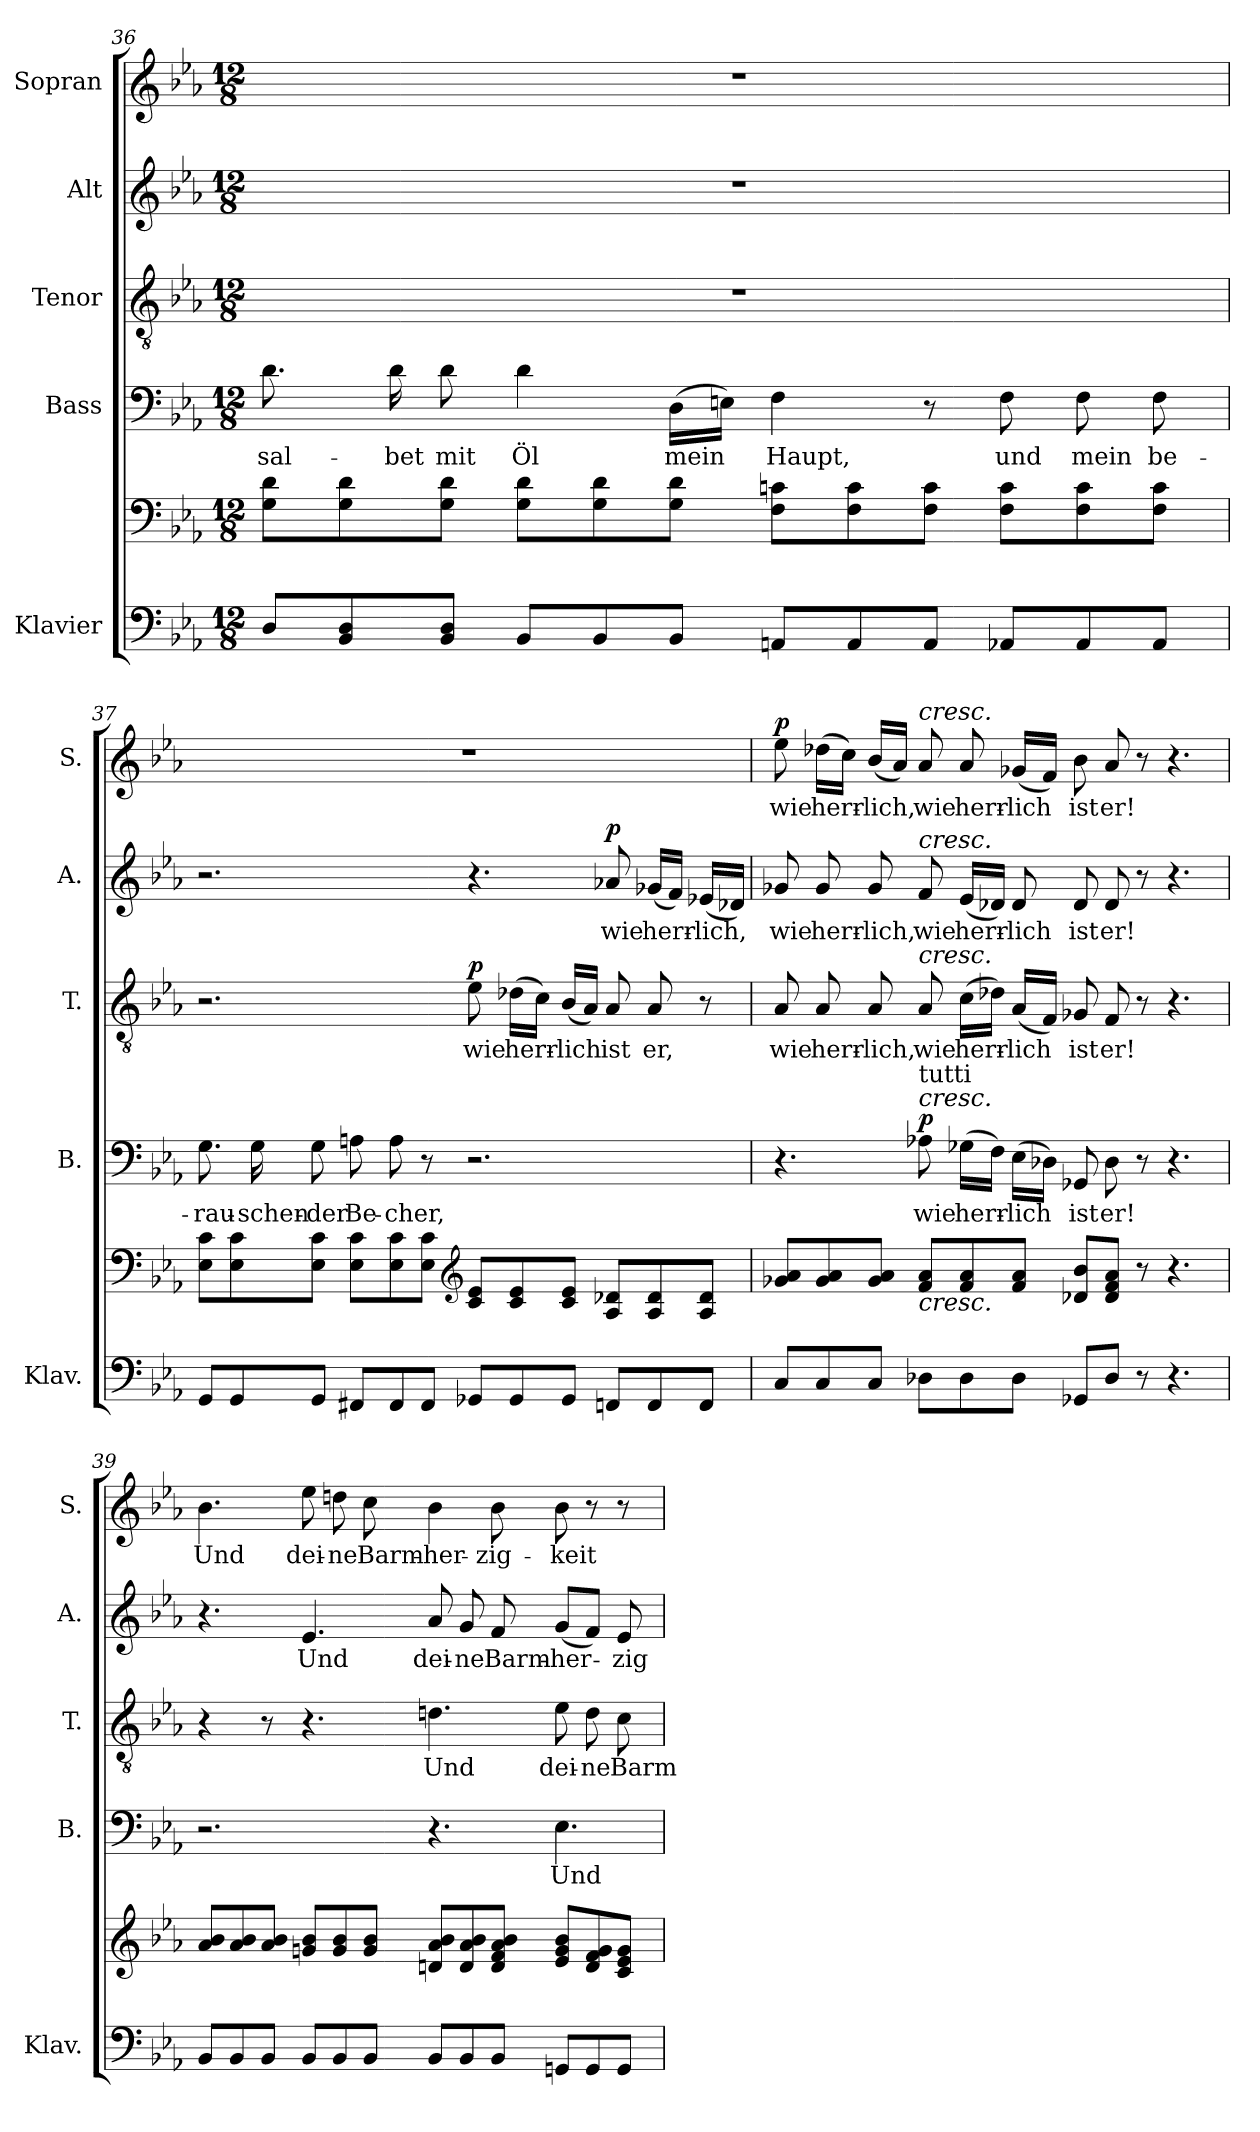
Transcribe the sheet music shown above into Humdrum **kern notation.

**kern	**kern	**kern	**text	**dynam	**kern	**text	**dynam	**kern	**text	**dynam	**kern	**text	**dynam
*part5	*part5	*part4	*part4	*part4	*part3	*part3	*part3	*part2	*part2	*part2	*part1	*part1	*part1
*staff6	*staff5	*staff4	*staff4	*staff4	*staff3	*staff3	*staff3	*staff2	*staff2	*staff2	*staff1	*staff1	*staff1
*I"Klavier	*	*I"Bass	*	*	*I"Tenor	*	*	*I"Alt	*	*	*I"Sopran	*	*
*I'Klav.	*	*I'B.	*	*	*I'T.	*	*	*I'A.	*	*	*I'S.	*	*
!!LO:PB:g=z
*clefF4	*clefF4	*clefF4	*	*	*clefGv2	*	*	*clefG2	*	*	*clefG2	*	*
*	*	*	*	*	*ITrd7c12	*	*	*	*	*	*	*	*
*k[b-e-a-]	*k[b-e-a-]	*k[b-e-a-]	*	*	*k[b-e-a-]	*	*	*k[b-e-a-]	*	*	*k[b-e-a-]	*	*
*E-:	*E-:	*E-:	*	*	*E-:	*	*	*E-:	*	*	*E-:	*	*
*M12/8	*M12/8	*M12/8	*	*	*M12/8	*	*	*M12/8	*	*	*M12/8	*	*
=36	=36	=36	=36	=36	=36	=36	=36	=36	=36	=36	=36	=36	=36
!	!	!	!LO:LY:b:color=#000000	!	!LO:N:vis=1	!	!	!LO:N:vis=1	!	!	!LO:N:vis=1	!	!
8Di/L	8Gi\ 8diL	8.di\	-sal-	.	1.r	.	.	1.r	.	.	1.r	.	.
8BB-i/ 8Di	8Gi\ 8di	.	.	.	.	.	.	.	.	.	.	.	.
!	!	!	!LO:LY:b:color=#000000	!	!	!	!	!	!	!	!	!	!
.	.	16di\	-bet	.	.	.	.	.	.	.	.	.	.
!	!	!	!LO:LY:b:color=#000000	!	!	!	!	!	!	!	!	!	!
8BB-i/ 8DiJ	8Gi\ 8diJ	8di\	mit	.	.	.	.	.	.	.	.	.	.
!	!	!	!LO:LY:b:color=#000000	!	!	!	!	!	!	!	!	!	!
8BB-i/L	8Gi\ 8diL	4di\	Öl	.	.	.	.	.	.	.	.	.	.
8BB-i/	8Gi\ 8di	.	.	.	.	.	.	.	.	.	.	.	.
!	!	!	!LO:LY:b:color=#000000	!	!	!	!	!	!	!	!	!	!
8BB-i/J	8Gi\ 8diJ	(16Di\LL	mein	.	.	.	.	.	.	.	.	.	.
.	.	16Eni\JJ)	.	.	.	.	.	.	.	.	.	.	.
!	!	!	!LO:LY:b:color=#000000	!	!	!	!	!	!	!	!	!	!
8AAni/L	8Fi\ 8cniL	4Fi\	Haupt,	.	.	.	.	.	.	.	.	.	.
8AAi/	8Fi\ 8ci	.	.	.	.	.	.	.	.	.	.	.	.
8AAi/J	8Fi\ 8ciJ	8r	.	.	.	.	.	.	.	.	.	.	.
!	!	!	!LO:LY:b:color=#000000	!	!	!	!	!	!	!	!	!	!
8AA-Xi/L	8Fi\ 8ciL	8Fi\	und	.	.	.	.	.	.	.	.	.	.
!	!	!	!LO:LY:b:color=#000000	!	!	!	!	!	!	!	!	!	!
8AA-i/	8Fi\ 8ci	8Fi\	mein	.	.	.	.	.	.	.	.	.	.
!	!	!	!LO:LY:b:color=#000000	!	!	!	!	!	!	!	!	!	!
8AA-i/J	8Fi\ 8ciJ	8Fi\	be-	.	.	.	.	.	.	.	.	.	.
=37	=37	=37	=37	=37	=37	=37	=37	=37	=37	=37	=37	=37	=37
!	!	!	!LO:LY:b:color=#000000	!	!	!	!	!	!	!	!LO:N:vis=1	!	!
8GGi/L	8E-i\ 8ciL	8.Gi\	-rau-	.	2.r	.	.	2.r	.	.	1.r	.	.
8GGi/	8E-i\ 8ci	.	.	.	.	.	.	.	.	.	.	.	.
!	!	!	!LO:LY:b:color=#000000	!	!	!	!	!	!	!	!	!	!
.	.	16Gi\	-schen-	.	.	.	.	.	.	.	.	.	.
!	!	!	!LO:LY:b:color=#000000	!	!	!	!	!	!	!	!	!	!
8GGi/J	8E-i\ 8ciJ	8Gi\	-der	.	.	.	.	.	.	.	.	.	.
!	!	!	!LO:LY:b:color=#000000	!	!	!	!	!	!	!	!	!	!
8FF#Xi/L	8E-i\ 8ciL	8Ani\	Be-	.	.	.	.	.	.	.	.	.	.
!	!	!	!LO:LY:b:color=#000000	!	!	!	!	!	!	!	!	!	!
8FF#i/	8E-i\ 8ci	8Ai\	-cher,	.	.	.	.	.	.	.	.	.	.
8FF#i/J	8E-i\ 8ciJ	8r	.	.	.	.	.	.	.	.	.	.	.
*	*clefG2	*	*	*	*	*	*	*	*	*	*	*	*
!	!	!	!	!	!	!LO:LY:b:color=#000000	!	!	!	!	!	!	!
8GG-Xi/L	8ci/ 8e-iL	2.r	.	.	8E-i\	wie	p	4.r	.	.	.	.	.
!	!	!	!	!	!	!LO:LY:b:color=#000000	!	!	!	!	!	!	!
8GG-i/	8ci/ 8e-i	.	.	.	(16D-Xi\LL	herr-	.	.	.	.	.	.	.
.	.	.	.	.	16Ci\JJ)	.	.	.	.	.	.	.	.
!	!	!	!	!	!	!LO:LY:b:color=#000000	!	!	!	!	!	!	!
8GG-i/J	8ci/ 8e-iJ	.	.	.	(16BB-i/LL	-lich	.	.	.	.	.	.	.
.	.	.	.	.	16AA-i/JJ)	.	.	.	.	.	.	.	.
!	!	!	!	!	!	!LO:LY:b:color=#000000	!	!	!	!	!	!	!
!	!	!	!	!	!	!	!	!	!LO:LY:b:color=#000000	!	!	!	!
8FFni/L	8A-i/ 8d-XiL	.	.	.	8AA-i/	ist	.	8a-Xi/	wie	p	.	.	.
!	!	!	!	!	!	!LO:LY:b:color=#000000	!	!	!	!	!	!	!
!	!	!	!	!	!	!	!	!	!LO:LY:b:color=#000000	!	!	!	!
8FFi/	8A-i/ 8d-i	.	.	.	8AA-i/	er,	.	(16g-Xi/LL	herr-	.	.	.	.
.	.	.	.	.	.	.	.	16fi/JJ)	.	.	.	.	.
!	!	!	!	!	!	!	!	!	!LO:LY:b:color=#000000	!	!	!	!
8FFi/J	8A-i/ 8d-iJ	.	.	.	8r	.	.	(16e-Xi/LL	-lich,	.	.	.	.
.	.	.	.	.	.	.	.	16d-Xi/JJ)	.	.	.	.	.
!!LO:LB:g=z
=38	=38	=38	=38	=38	=38	=38	=38	=38	=38	=38	=38	=38	=38
!	!	!	!	!	!	!LO:LY:b:color=#000000	!	!	!	!	!	!	!
!	!	!	!	!	!	!	!	!	!LO:LY:b:color=#000000	!	!	!	!
!	!	!	!	!	!	!	!	!	!	!	!	!LO:LY:b:color=#000000	!
8Ci/L	8g-Xi/ 8a-iL	4.r	.	.	8AA-i/	wie	.	8g-Xi/	wie	.	8ee-i\	wie	p
!	!	!	!	!	!	!LO:LY:b:color=#000000	!	!	!	!	!	!	!
!	!	!	!	!	!	!	!	!	!LO:LY:b:color=#000000	!	!	!	!
!	!	!	!	!	!	!	!	!	!	!	!	!LO:LY:b:color=#000000	!
8Ci/	8g-i/ 8a-i	.	.	.	8AA-i/	herr-	.	8g-i/	herr-	.	(16dd-Xi\LL	herr-	.
.	.	.	.	.	.	.	.	.	.	.	16cci\JJ)	.	.
!	!	!	!	!	!	!LO:LY:b:color=#000000	!	!	!	!	!	!	!
!	!	!	!	!	!	!	!	!	!LO:LY:b:color=#000000	!	!	!	!
!	!	!	!	!	!	!	!	!	!	!	!	!LO:LY:b:color=#000000	!
8Ci/J	8g-i/ 8a-iJ	.	.	.	8AA-i/	-lich,	.	8g-i/	-lich,	.	(16b-i/LL	-lich,	.
.	.	.	.	.	.	.	.	.	.	.	16a-i/JJ)	.	.
!	!	!	!LO:LY:b:color=#000000	!	!	!	!	!	!	!	!	!	!
!	!	!	!	!	!	!LO:LY:b:color=#000000	!	!	!	!	!	!	!
!	!	!	!	!	!	!	!	!	!LO:LY:b:color=#000000	!	!	!	!
!	!	!	!	!	!	!	!	!	!	!	!LO:TX:a:i:t=cresc.	!	!
!	!	!	!	!	!	!	!	!LO:TX:a:i:t=cresc.	!	!	!	!	!
!	!	!	!	!	!LO:TX:a:i:t=cresc.	!	!	!	!	!	!	!	!
!	!	!LO:TX:a:i:t=cresc.	!	!	!	!	!	!	!	!	!	!	!
!	!	!LO:TX:a:t=tutti	!	!	!	!	!	!	!	!	!	!	!
!	!LO:TX:b:i:t=cresc.	!	!	!	!	!	!	!	!	!	!	!	!
!	!	!	!	!	!	!	!	!	!	!	!	!LO:LY:b:color=#000000	!
8D-Xi\L	8fi/ 8a-iL	8A-Xi\	wie	p	8AA-i/	wie	.	8fi/	wie	.	8a-i/	wie	.
!	!	!	!LO:LY:b:color=#000000	!	!	!	!	!	!	!	!	!	!
!	!	!	!	!	!	!LO:LY:b:color=#000000	!	!	!	!	!	!	!
!	!	!	!	!	!	!	!	!	!LO:LY:b:color=#000000	!	!	!	!
!	!	!	!	!	!	!	!	!	!	!	!	!LO:LY:b:color=#000000	!
8D-i\	8fi/ 8a-i	(16G-Xi\LL	herr-	.	(16Ci\LL	herr-	.	(16e-i/LL	herr-	.	8a-i/	herr-	.
.	.	16Fi\JJ)	.	.	16D-Xi\JJ)	.	.	16d-Xi/JJ)	.	.	.	.	.
!	!	!	!LO:LY:b:color=#000000	!	!	!	!	!	!	!	!	!	!
!	!	!	!	!	!	!LO:LY:b:color=#000000	!	!	!	!	!	!	!
!	!	!	!	!	!	!	!	!	!LO:LY:b:color=#000000	!	!	!	!
!	!	!	!	!	!	!	!	!	!	!	!	!LO:LY:b:color=#000000	!
8D-i\J	8fi/ 8a-iJ	(16E-i\LL	-lich	.	(16AA-i/LL	-lich	.	8d-i/	-lich	.	(16g-Xi/LL	-lich	.
.	.	16D-Xi\JJ)	.	.	16FFi/JJ)	.	.	.	.	.	16fi/JJ)	.	.
!	!	!	!LO:LY:b:color=#000000	!	!	!	!	!	!	!	!	!	!
!	!	!	!	!	!	!LO:LY:b:color=#000000	!	!	!	!	!	!	!
!	!	!	!	!	!	!	!	!	!LO:LY:b:color=#000000	!	!	!	!
!	!	!	!	!	!	!	!	!	!	!	!	!LO:LY:b:color=#000000	!
8GG-Xi/L	8d-Xi/ 8b-iL	8GG-Xi/	ist	.	8GG-Xi/	ist	.	8d-i/	ist	.	8b-i\	ist	.
!	!	!	!LO:LY:b:color=#000000	!	!	!	!	!	!	!	!	!	!
!	!	!	!	!	!	!LO:LY:b:color=#000000	!	!	!	!	!	!	!
!	!	!	!	!	!	!	!	!	!LO:LY:b:color=#000000	!	!	!	!
!	!	!	!	!	!	!	!	!	!	!	!	!LO:LY:b:color=#000000	!
8D-i/J	8d-i/ 8fi 8a-iJ	8D-i\	er!	.	8FFi/	er!	.	8d-i/	er!	.	8a-i/	er!	.
8r	8r	8r	.	.	8r	.	.	8r	.	.	8r	.	.
4.r	4.r	4.r	.	.	4.r	.	.	4.r	.	.	4.r	.	.
=39	=39	=39	=39	=39	=39	=39	=39	=39	=39	=39	=39	=39	=39
!	!	!	!	!	!	!	!	!	!	!	!	!LO:LY:b:color=#000000	!
8BB-i/L	8a-i/ 8b-iL	2.r	.	.	4r	.	.	4.r	.	.	4.b-i\	Und	.
8BB-i/	8a-i/ 8b-i	.	.	.	.	.	.	.	.	.	.	.	.
8BB-i/J	8a-i/ 8b-iJ	.	.	.	8r	.	.	.	.	.	.	.	.
!	!	!	!	!	!	!	!	!	!LO:LY:b:color=#000000	!	!	!	!
!	!	!	!	!	!	!	!	!	!	!	!	!LO:LY:b:color=#000000	!
8BB-i/L	8gni/ 8b-iL	.	.	.	4.r	.	.	4.e-i/	Und	.	8ee-i\	dei-	.
!	!	!	!	!	!	!	!	!	!	!	!	!LO:LY:b:color=#000000	!
8BB-i/	8gi/ 8b-i	.	.	.	.	.	.	.	.	.	8ddni\	-ne	.
!	!	!	!	!	!	!	!	!	!	!	!	!LO:LY:b:color=#000000	!
8BB-i/J	8gi/ 8b-iJ	.	.	.	.	.	.	.	.	.	8cci\	Barm-	.
!	!	!	!	!	!	!LO:LY:b:color=#000000	!	!	!	!	!	!	!
!	!	!	!	!	!	!	!	!	!LO:LY:b:color=#000000	!	!	!	!
!	!	!	!	!	!	!	!	!	!	!	!	!LO:LY:b:color=#000000	!
8BB-i/L	8dni/ 8a-i 8b-iL	4.r	.	.	4.Dni\	Und	.	8a-i/	dei-	.	4b-i\	-her-	.
!	!	!	!	!	!	!	!	!	!LO:LY:b:color=#000000	!	!	!	!
8BB-i/	8di/ 8a-i 8b-i	.	.	.	.	.	.	8gi/	-ne	.	.	.	.
!	!	!	!	!	!	!	!	!	!LO:LY:b:color=#000000	!	!	!	!
!	!	!	!	!	!	!	!	!	!	!	!	!LO:LY:b:color=#000000	!
8BB-i/J	8di/ 8fi 8a-i 8b-iJ	.	.	.	.	.	.	8fi/	Barm-	.	8b-i\	-zig-	.
!	!	!	!LO:LY:b:color=#000000	!	!	!	!	!	!	!	!	!	!
!	!	!	!	!	!	!LO:LY:b:color=#000000	!	!	!	!	!	!	!
!	!	!	!	!	!	!	!	!	!LO:LY:b:color=#000000	!	!	!	!
!	!	!	!	!	!	!	!	!	!	!	!	!LO:LY:b:color=#000000	!
8GGni/L	8e-i/ 8gi 8b-iL	4.E-i\	Und	.	8E-i\	dei-	.	(8gi/L	-her-	.	8b-i\	-keit	.
!	!	!	!	!	!	!LO:LY:b:color=#000000	!	!	!	!	!	!	!
8GGi/	8di/ 8fi 8gi	.	.	.	8Di\	-ne	.	8fi/J)	.	.	8r	.	.
!	!	!	!	!	!	!LO:LY:b:color=#000000	!	!	!	!	!	!	!
!	!	!	!	!	!	!	!	!	!LO:LY:b:color=#000000	!	!	!	!
8GGi/J	8ci/ 8e-i 8giJ	.	.	.	8Ci\	Barm-	.	8e-i/	-zig-	.	8r	.	.
=	=	=	=	=	=	=	=	=	=	=	=	=	=
*-	*-	*-	*-	*-	*-	*-	*-	*-	*-	*-	*-	*-	*-
